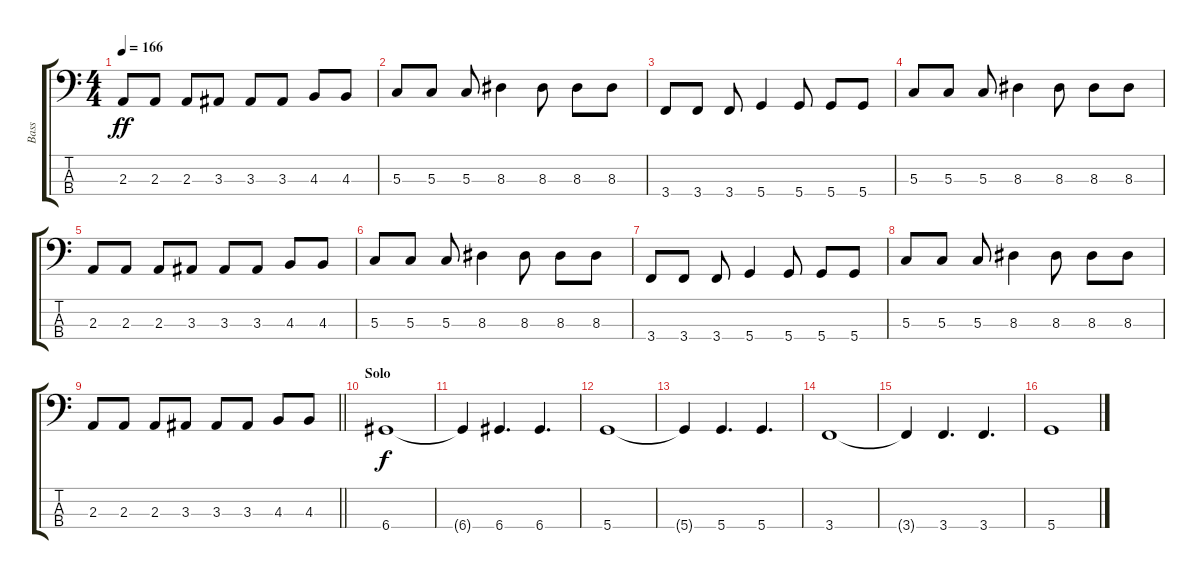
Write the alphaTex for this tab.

\track ("Bass" "Bass") {instrument electricbassfinger}
\staff {score tabs}
\tuning (F2 C2 G1 D1) {hide}
\ts (4 4)
\tempo 166
\clef f4
\ks c
2.3.8{dy ff} 2.3.8 2.3.8 3.3.8 3.3.8 3.3.8 4.3.8 4.3.8 |
5.3.8 5.3.8 5.3.8 8.3.4 8.3.8 8.3.8 8.3.8 |
3.4.8 3.4.8 3.4.8 5.4.4 5.4.8 5.4.8 5.4.8 |
5.3.8 5.3.8 5.3.8 8.3.4 8.3.8 8.3.8 8.3.8 |
2.3.8 2.3.8 2.3.8 3.3.8 3.3.8 3.3.8 4.3.8 4.3.8 |
5.3.8 5.3.8 5.3.8 8.3.4 8.3.8 8.3.8 8.3.8 |
3.4.8 3.4.8 3.4.8 5.4.4 5.4.8 5.4.8 5.4.8 |
5.3.8 5.3.8 5.3.8 8.3.4 8.3.8 8.3.8 8.3.8 |
\barLineRight lightlight
2.3.8 2.3.8 2.3.8 3.3.8 3.3.8 3.3.8 4.3.8 4.3.8 |
\section ("" "Solo")
6.4.1{dy f} |
6.4{t}.4 6.4.4{d} 6.4.4{d} |
5.4.1 |
5.4{t}.4 5.4.4{d} 5.4.4{d} |
3.4.1 |
3.4{t}.4 3.4.4{d} 3.4.4{d} |
5.4.1
